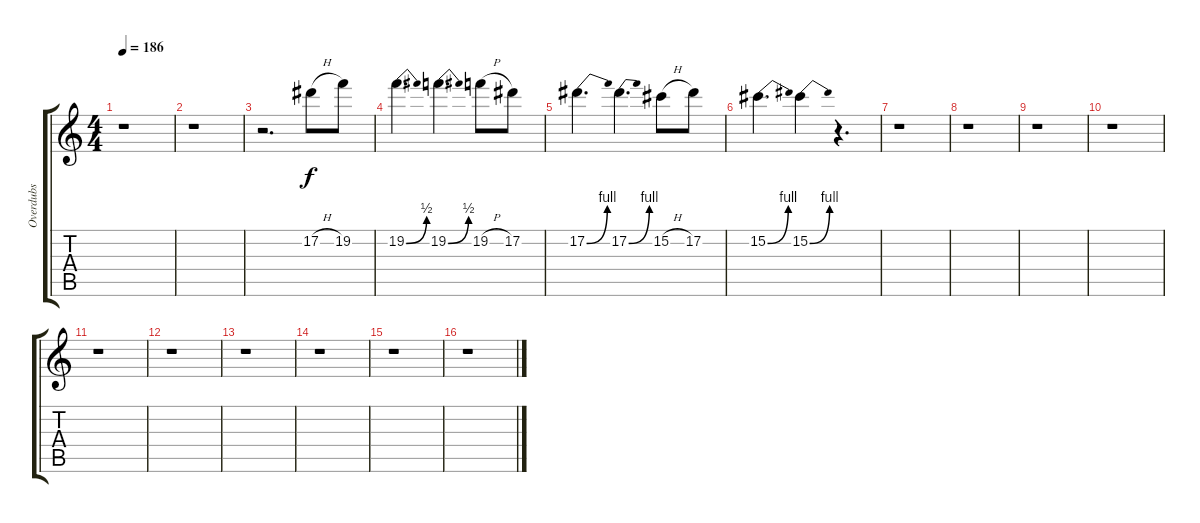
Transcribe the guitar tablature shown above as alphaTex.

\track ("Overdubs" "Overdubs") {instrument distortionguitar}
\staff {score tabs}
\tuning (Eb4 Bb3 Gb3 Db3 Ab2 Eb2) {hide}
\ts (4 4)
\tempo 186
\clef g2
\ks c
r.1{dy f} |
r.1 |
r.2{d} 17.2{h}.8 19.2.8 |
19.2{be (bend 0 0 60 2)}.4{d} 19.2{be (bend 0 0 60 2)}.4{d} 19.2{h}.8 17.2.8 |
17.2{be (bend 0 0 60 4)}.4{d} 17.2{be (bend 0 0 60 4)}.4{d} 15.2{h}.8 17.2.8 |
15.2{be (bend 0 0 60 4)}.4{d} 15.2{be (bend 0 0 60 4)}.4 r.4{d} |
r.1 |
r.1 |
r.1 |
r.1 |
r.1 |
r.1 |
r.1 |
r.1 |
r.1 |
r.1
